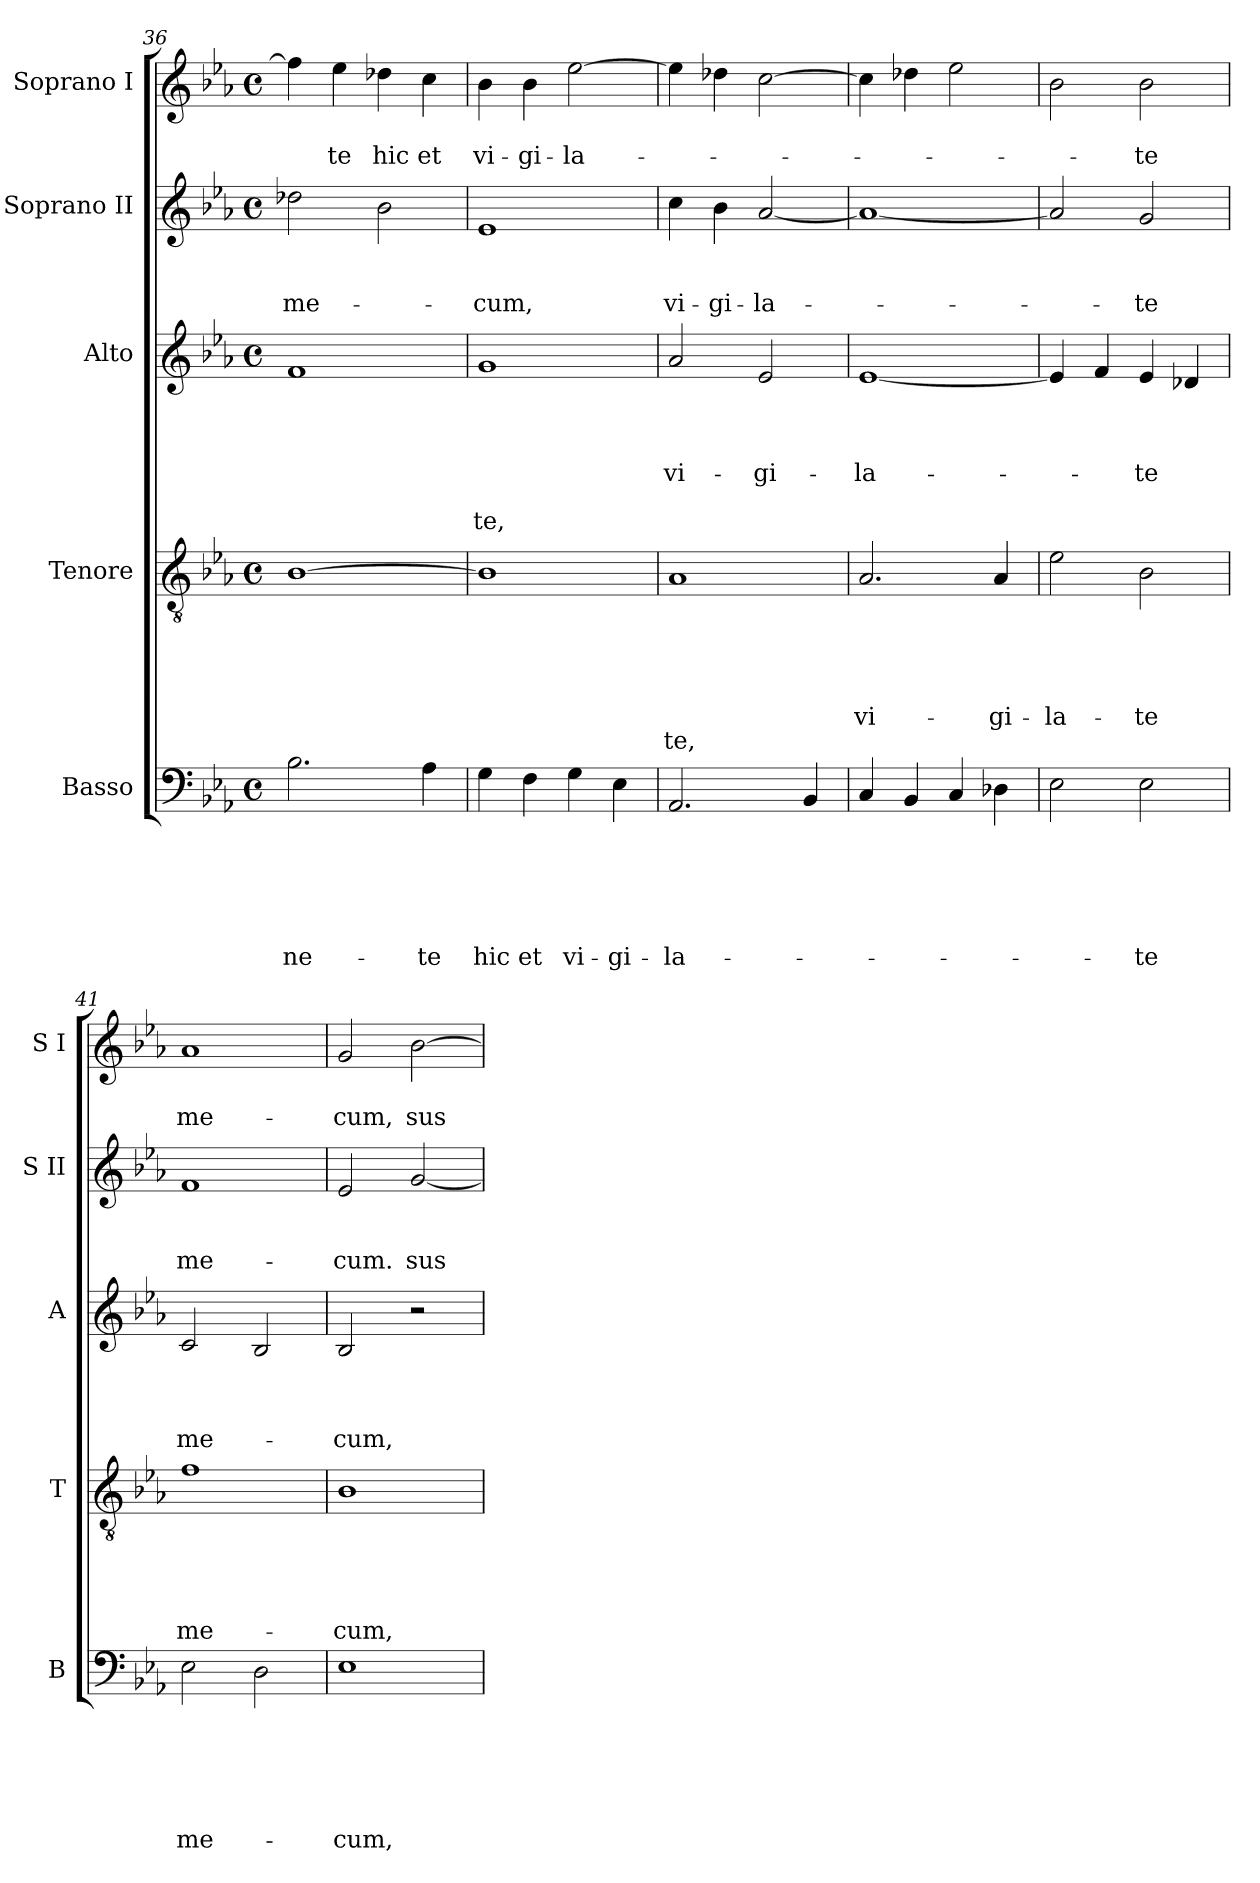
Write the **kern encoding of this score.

**kern	**text	**text	**text	**text	**text	**text	**kern	**text	**text	**text	**text	**text	**text	**kern	**text	**text	**text	**text	**text	**text	**kern	**text	**text	**text	**kern	**text	**text
*part5	*part5	*part5	*part5	*part5	*part5	*part5	*part4	*part4	*part4	*part4	*part4	*part4	*part4	*part3	*part3	*part3	*part3	*part3	*part3	*part3	*part2	*part2	*part2	*part2	*part1	*part1	*part1
*staff5	*staff5	*staff5	*staff5	*staff5	*staff5	*staff5	*staff4	*staff4	*staff4	*staff4	*staff4	*staff4	*staff4	*staff3	*staff3	*staff3	*staff3	*staff3	*staff3	*staff3	*staff2	*staff2	*staff2	*staff2	*staff1	*staff1	*staff1
*I"Basso	*	*	*	*	*	*	*I"Tenore	*	*	*	*	*	*	*I"Alto	*	*	*	*	*	*	*I"Soprano II	*	*	*	*I"Soprano I	*	*
*I'B	*	*	*	*	*	*	*I'T	*	*	*	*	*	*	*I'A	*	*	*	*	*	*	*I'S II	*	*	*	*I'S I	*	*
*clefF4	*	*	*	*	*	*	*clefGv2	*	*	*	*	*	*	*clefG2	*	*	*	*	*	*	*clefG2	*	*	*	*clefG2	*	*
*k[b-e-a-]	*	*	*	*	*	*	*k[b-e-a-]	*	*	*	*	*	*	*k[b-e-a-]	*	*	*	*	*	*	*k[b-e-a-]	*	*	*	*k[b-e-a-]	*	*
*c:	*	*	*	*	*	*	*c:	*	*	*	*	*	*	*c:	*	*	*	*	*	*	*c:	*	*	*	*c:	*	*
*M4/4	*	*	*	*	*	*	*M4/4	*	*	*	*	*	*	*M4/4	*	*	*	*	*	*	*M4/4	*	*	*	*M4/4	*	*
*met(c)	*	*	*	*	*	*	*met(c)	*	*	*	*	*	*	*met(c)	*	*	*	*	*	*	*met(c)	*	*	*	*met(c)	*	*
=36	=36	=36	=36	=36	=36	=36	=36	=36	=36	=36	=36	=36	=36	=36	=36	=36	=36	=36	=36	=36	=36	=36	=36	=36	=36	=36	=36
2.B-\	.	.	.	.	.	-ne-	[1B-	.	.	.	.	.	.	1f	.	.	.	.	.	.	2dd-X\	.	.	me-	4ff\]	.	.
.	.	.	.	.	.	.	.	.	.	.	.	.	.	.	.	.	.	.	.	.	.	.	.	.	4ee-\	.	-te
.	.	.	.	.	.	.	.	.	.	.	.	.	.	.	.	.	.	.	.	.	2b-\	.	.	.	4dd-X\	.	hic
4A-\	.	.	.	.	.	-te	.	.	.	.	.	.	.	.	.	.	.	.	.	.	.	.	.	.	4cc\	.	et
=37	=37	=37	=37	=37	=37	=37	=37	=37	=37	=37	=37	=37	=37	=37	=37	=37	=37	=37	=37	=37	=37	=37	=37	=37	=37	=37	=37
4G\	.	.	.	.	.	hic	1B-]	.	.	.	.	.	.	1g	.	.	.	.	.	-te,	1e-	.	.	-cum,	4b-\	.	vi-
4F\	.	.	.	.	.	et	.	.	.	.	.	.	.	.	.	.	.	.	.	.	.	.	.	.	4b-\	.	-gi-
4G\	.	.	.	.	.	vi-	.	.	.	.	.	.	.	.	.	.	.	.	.	.	.	.	.	.	[2ee-\	.	-la-
4E-\	.	.	.	.	.	-gi-	.	.	.	.	.	.	.	.	.	.	.	.	.	.	.	.	.	.	.	.	.
=38	=38	=38	=38	=38	=38	=38	=38	=38	=38	=38	=38	=38	=38	=38	=38	=38	=38	=38	=38	=38	=38	=38	=38	=38	=38	=38	=38
2.AA-/	.	.	.	.	.	-la-	1A-	.	.	.	.	.	-te,	2a-/	.	.	.	vi-	.	.	4cc\	.	.	vi-	4ee-\]	.	.
.	.	.	.	.	.	.	.	.	.	.	.	.	.	.	.	.	.	.	.	.	4b-\	.	.	-gi-	4dd-X\	.	.
.	.	.	.	.	.	.	.	.	.	.	.	.	.	2e-/	.	.	.	-gi-	.	.	[2a-/	.	.	-la-	[2cc\	.	.
4BB-/	.	.	.	.	.	.	.	.	.	.	.	.	.	.	.	.	.	.	.	.	.	.	.	.	.	.	.
=39	=39	=39	=39	=39	=39	=39	=39	=39	=39	=39	=39	=39	=39	=39	=39	=39	=39	=39	=39	=39	=39	=39	=39	=39	=39	=39	=39
4C/	.	.	.	.	.	.	2.A-/	.	.	.	.	vi-	.	[1e-	.	.	.	-la-	.	.	1a-_	.	.	.	4cc\]	.	.
4BB-/	.	.	.	.	.	.	.	.	.	.	.	.	.	.	.	.	.	.	.	.	.	.	.	.	4dd-X\	.	.
4C/	.	.	.	.	.	.	.	.	.	.	.	.	.	.	.	.	.	.	.	.	.	.	.	.	2ee-\	.	.
4D-X\	.	.	.	.	.	.	4A-/	.	.	.	.	-gi-	.	.	.	.	.	.	.	.	.	.	.	.	.	.	.
!!LO:LB:g=z
=40	=40	=40	=40	=40	=40	=40	=40	=40	=40	=40	=40	=40	=40	=40	=40	=40	=40	=40	=40	=40	=40	=40	=40	=40	=40	=40	=40
2E-\	.	.	.	.	.	.	2e-\	.	.	.	.	-la-	.	4e-/]	.	.	.	.	.	.	2a-/]	.	.	.	2b-\	.	.
.	.	.	.	.	.	.	.	.	.	.	.	.	.	4f/	.	.	.	.	.	.	.	.	.	.	.	.	.
2E-\	.	.	.	.	.	-te	2B-\	.	.	.	.	-te	.	4e-/	.	.	.	-te	.	.	2g/	.	.	-te	2b-\	.	-te
.	.	.	.	.	.	.	.	.	.	.	.	.	.	4d-X/	.	.	.	.	.	.	.	.	.	.	.	.	.
=41	=41	=41	=41	=41	=41	=41	=41	=41	=41	=41	=41	=41	=41	=41	=41	=41	=41	=41	=41	=41	=41	=41	=41	=41	=41	=41	=41
2E-\	.	.	.	.	.	me-	1f	.	.	.	.	me-	.	2c/	.	.	.	me-	.	.	1f	.	.	me-	1a-	.	me-
2D\	.	.	.	.	.	.	.	.	.	.	.	.	.	2B-/	.	.	.	.	.	.	.	.	.	.	.	.	.
=42	=42	=42	=42	=42	=42	=42	=42	=42	=42	=42	=42	=42	=42	=42	=42	=42	=42	=42	=42	=42	=42	=42	=42	=42	=42	=42	=42
1E-	.	.	.	.	.	-cum,	1B-	.	.	.	.	-cum,	.	2B-/	.	.	.	-cum,	.	.	2e-/	.	.	-cum.	2g/	.	-cum,
.	.	.	.	.	.	.	.	.	.	.	.	.	.	2r	.	.	.	.	.	.	[2g/	.	.	sus-	[2b-\	.	sus-
=	=	=	=	=	=	=	=	=	=	=	=	=	=	=	=	=	=	=	=	=	=	=	=	=	=	=	=
*-	*-	*-	*-	*-	*-	*-	*-	*-	*-	*-	*-	*-	*-	*-	*-	*-	*-	*-	*-	*-	*-	*-	*-	*-	*-	*-	*-
